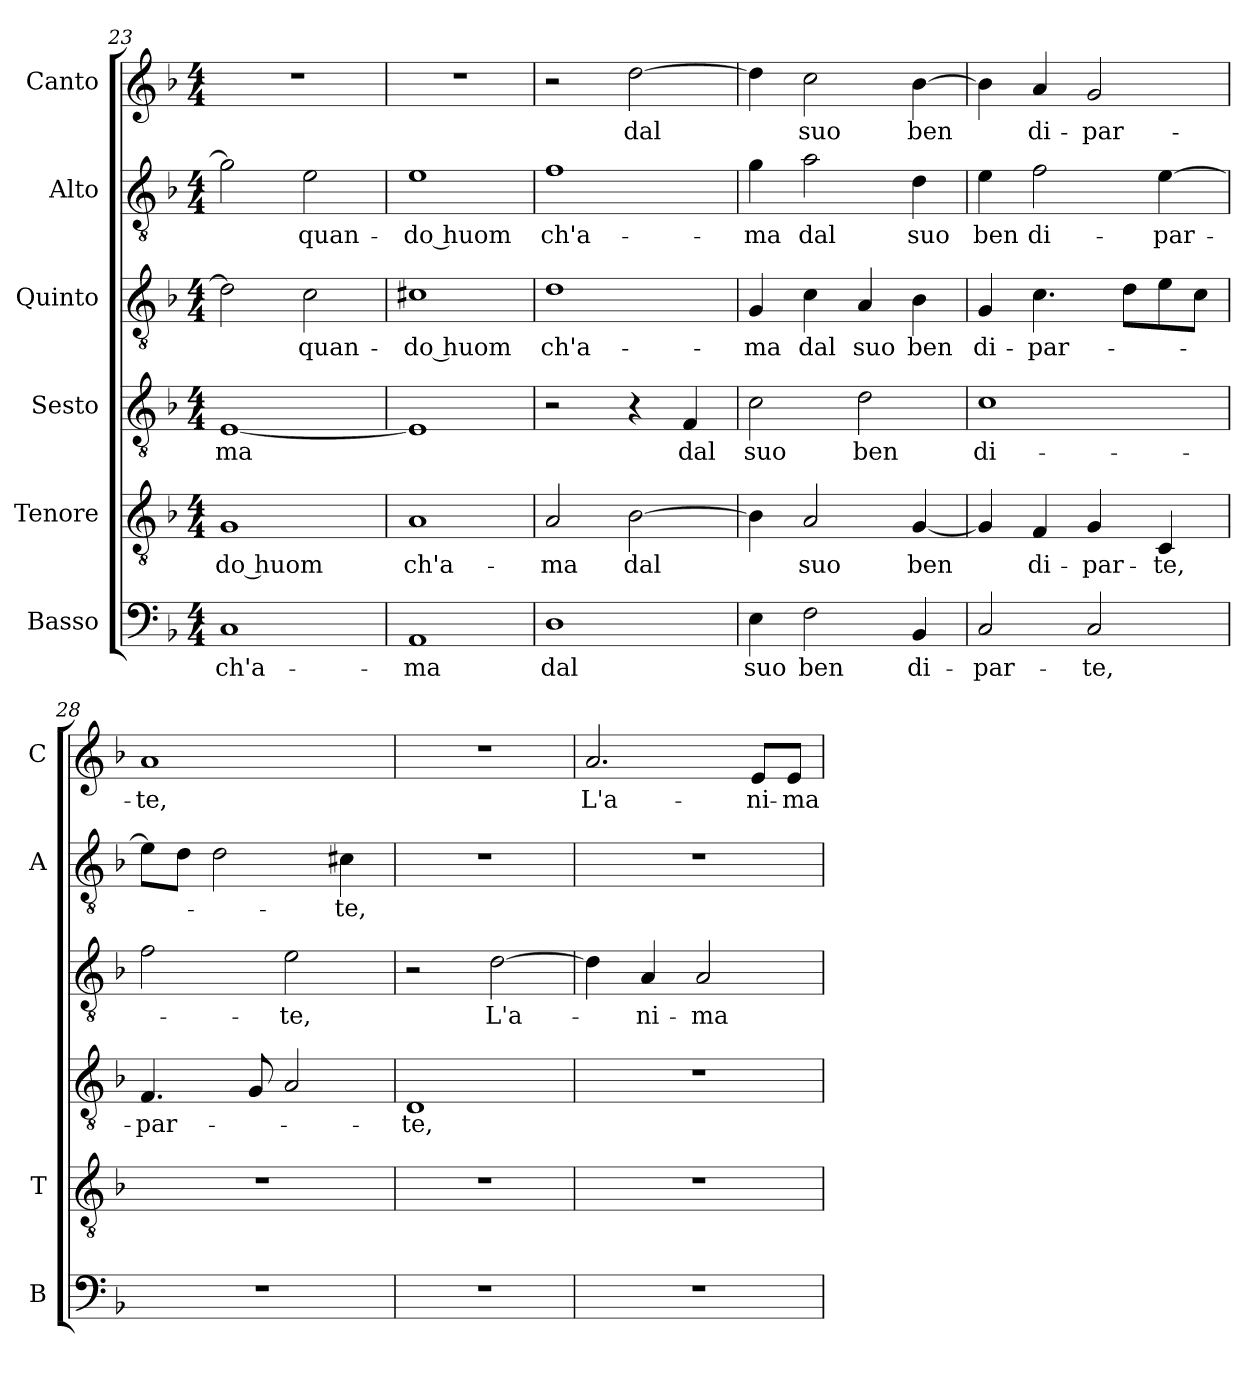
**kern	**text	**kern	**text	**kern	**text	**kern	**text	**kern	**text	**kern	**text
*part6	*part6	*part5	*part5	*part4	*part4	*part3	*part3	*part2	*part2	*part1	*part1
*staff6	*staff6	*staff5	*staff5	*staff4	*staff4	*staff3	*staff3	*staff2	*staff2	*staff1	*staff1
*I"Basso	*	*I"Tenore	*	*I"Sesto	*	*I"Quinto	*	*I"Alto	*	*I"Canto	*
*I'B	*	*I'T	*	*	*	*	*	*I'A	*	*I'C	*
*clefF4	*	*clefGv2	*	*clefGv2	*	*clefGv2	*	*clefGv2	*	*clefG2	*
*k[b-]	*	*k[b-]	*	*k[b-]	*	*k[b-]	*	*k[b-]	*	*k[b-]	*
*F:	*	*F:	*	*F:	*	*F:	*	*F:	*	*F:	*
*M4/4	*	*M4/4	*	*M4/4	*	*M4/4	*	*M4/4	*	*M4/4	*
=23	=23	=23	=23	=23	=23	=23	=23	=23	=23	=23	=23
!	!LO:LY:b	!	!	!	!	!	!	!	!	!	!
!	!	!	!LO:LY:b	!	!	!	!	!	!	!	!
!	!	!	!	!	!LO:LY:b	!	!	!	!	!	!
1C	ch'a-	1G	-do huom	[1E	-ma	2d\]	.	2g\]	.	1r	.
!	!	!	!	!	!	!	!LO:LY:b	!	!	!	!
!	!	!	!	!	!	!	!	!	!LO:LY:b	!	!
.	.	.	.	.	.	2c\	quan-	2e\	quan-	.	.
=24	=24	=24	=24	=24	=24	=24	=24	=24	=24	=24	=24
!	!LO:LY:b	!	!	!	!	!	!	!	!	!	!
!	!	!	!LO:LY:b	!	!	!	!	!	!	!	!
!	!	!	!	!	!	!	!LO:LY:b	!	!	!	!
!	!	!	!	!	!	!	!	!	!LO:LY:b	!	!
1AA	-ma	1A	ch'a-	1E]	.	1c#X	-do huom	1e	-do huom	1r	.
=25	=25	=25	=25	=25	=25	=25	=25	=25	=25	=25	=25
!	!LO:LY:b	!	!	!	!	!	!	!	!	!	!
!	!	!	!LO:LY:b	!	!	!	!	!	!	!	!
!	!	!	!	!	!	!	!LO:LY:b	!	!	!	!
!	!	!	!	!	!	!	!	!	!LO:LY:b	!	!
1D	dal	2A/	-ma	2r	.	1d	ch'a-	1f	ch'a-	2r	.
!	!	!	!LO:LY:b	!	!	!	!	!	!	!	!
!	!	!	!	!	!	!	!	!	!	!	!LO:LY:b
.	.	[2B-\	dal	4r	.	.	.	.	.	[2dd\	dal
!	!	!	!	!	!LO:LY:b	!	!	!	!	!	!
.	.	.	.	4F/	dal	.	.	.	.	.	.
=26	=26	=26	=26	=26	=26	=26	=26	=26	=26	=26	=26
!	!LO:LY:b	!	!	!	!	!	!	!	!	!	!
!	!	!	!	!	!LO:LY:b	!	!	!	!	!	!
!	!	!	!	!	!	!	!LO:LY:b	!	!	!	!
!	!	!	!	!	!	!	!	!	!LO:LY:b	!	!
4E\	suo	4B-\]	.	2c\	suo	4G/	-ma	4g\	-ma	4dd\]	.
!	!LO:LY:b	!	!	!	!	!	!	!	!	!	!
!	!	!	!LO:LY:b	!	!	!	!	!	!	!	!
!	!	!	!	!	!	!	!LO:LY:b	!	!	!	!
!	!	!	!	!	!	!	!	!	!LO:LY:b	!	!
!	!	!	!	!	!	!	!	!	!	!	!LO:LY:b
2F\	ben	2A/	suo	.	.	4c\	dal	2a\	dal	2cc\	suo
!	!	!	!	!	!LO:LY:b	!	!	!	!	!	!
!	!	!	!	!	!	!	!LO:LY:b	!	!	!	!
.	.	.	.	2d\	ben	4A/	suo	.	.	.	.
!	!LO:LY:b	!	!	!	!	!	!	!	!	!	!
!	!	!	!LO:LY:b	!	!	!	!	!	!	!	!
!	!	!	!	!	!	!	!LO:LY:b	!	!	!	!
!	!	!	!	!	!	!	!	!	!LO:LY:b	!	!
!	!	!	!	!	!	!	!	!	!	!	!LO:LY:b
4BB-/	di-	[4G/	ben	.	.	4B-\	ben	4d\	suo	[4b-\	ben
=27	=27	=27	=27	=27	=27	=27	=27	=27	=27	=27	=27
!	!LO:LY:b	!	!	!	!	!	!	!	!	!	!
!	!	!	!	!	!LO:LY:b	!	!	!	!	!	!
!	!	!	!	!	!	!	!LO:LY:b	!	!	!	!
!	!	!	!	!	!	!	!	!	!LO:LY:b	!	!
2C/	-par-	4G/]	.	1c	di-	4G/	di-	4e\	ben	4b-\]	.
!	!	!	!LO:LY:b	!	!	!	!	!	!	!	!
!	!	!	!	!	!	!	!LO:LY:b	!	!	!	!
!	!	!	!	!	!	!	!	!	!LO:LY:b	!	!
!	!	!	!	!	!	!	!	!	!	!	!LO:LY:b
.	.	4F/	di-	.	.	4.c\	-par-	2f\	di-	4a/	di-
!	!LO:LY:b	!	!	!	!	!	!	!	!	!	!
!	!	!	!LO:LY:b	!	!	!	!	!	!	!	!
!	!	!	!	!	!	!	!	!	!	!	!LO:LY:b
2C/	-te,	4G/	-par-	.	.	.	.	.	.	2g/	-par-
.	.	.	.	.	.	8d\L	.	.	.	.	.
!	!	!	!LO:LY:b	!	!	!	!	!	!	!	!
!	!	!	!	!	!	!	!	!	!LO:LY:b	!	!
.	.	4C/	-te,	.	.	8e\	.	[4e\	-par-	.	.
.	.	.	.	.	.	8c\J	.	.	.	.	.
=28	=28	=28	=28	=28	=28	=28	=28	=28	=28	=28	=28
!	!	!	!	!	!LO:LY:b	!	!	!	!	!	!
!	!	!	!	!	!	!	!	!	!	!	!LO:LY:b
1r	.	1r	.	4.F/	-par-	2f\	.	8e\L]	.	1a	-te,
.	.	.	.	.	.	.	.	8d\J	.	.	.
.	.	.	.	.	.	.	.	2d\	.	.	.
.	.	.	.	8G/	.	.	.	.	.	.	.
!	!	!	!	!	!	!	!LO:LY:b	!	!	!	!
.	.	.	.	2A/	.	2e\	-te,	.	.	.	.
!	!	!	!	!	!	!	!	!	!LO:LY:b	!	!
.	.	.	.	.	.	.	.	4c#X\	-te,	.	.
=29	=29	=29	=29	=29	=29	=29	=29	=29	=29	=29	=29
!	!	!	!	!	!LO:LY:b	!	!	!	!	!	!
1r	.	1r	.	1D	-te,	2r	.	1r	.	1r	.
!	!	!	!	!	!	!	!LO:LY:b	!	!	!	!
.	.	.	.	.	.	[2d\	L'a-	.	.	.	.
!!LO:LB:g=z
=30	=30	=30	=30	=30	=30	=30	=30	=30	=30	=30	=30
!	!	!	!	!	!	!	!	!	!	!	!LO:LY:b
1r	.	1r	.	1r	.	4d\]	.	1r	.	2.a/	L'a-
!	!	!	!	!	!	!	!LO:LY:b	!	!	!	!
.	.	.	.	.	.	4A/	-ni-	.	.	.	.
!	!	!	!	!	!	!	!LO:LY:b	!	!	!	!
.	.	.	.	.	.	2A/	-ma	.	.	.	.
!	!	!	!	!	!	!	!	!	!	!	!LO:LY:b
.	.	.	.	.	.	.	.	.	.	8e/L	-ni-
!	!	!	!	!	!	!	!	!	!	!	!LO:LY:b
.	.	.	.	.	.	.	.	.	.	8e/J	-ma
=	=	=	=	=	=	=	=	=	=	=	=
*-	*-	*-	*-	*-	*-	*-	*-	*-	*-	*-	*-
